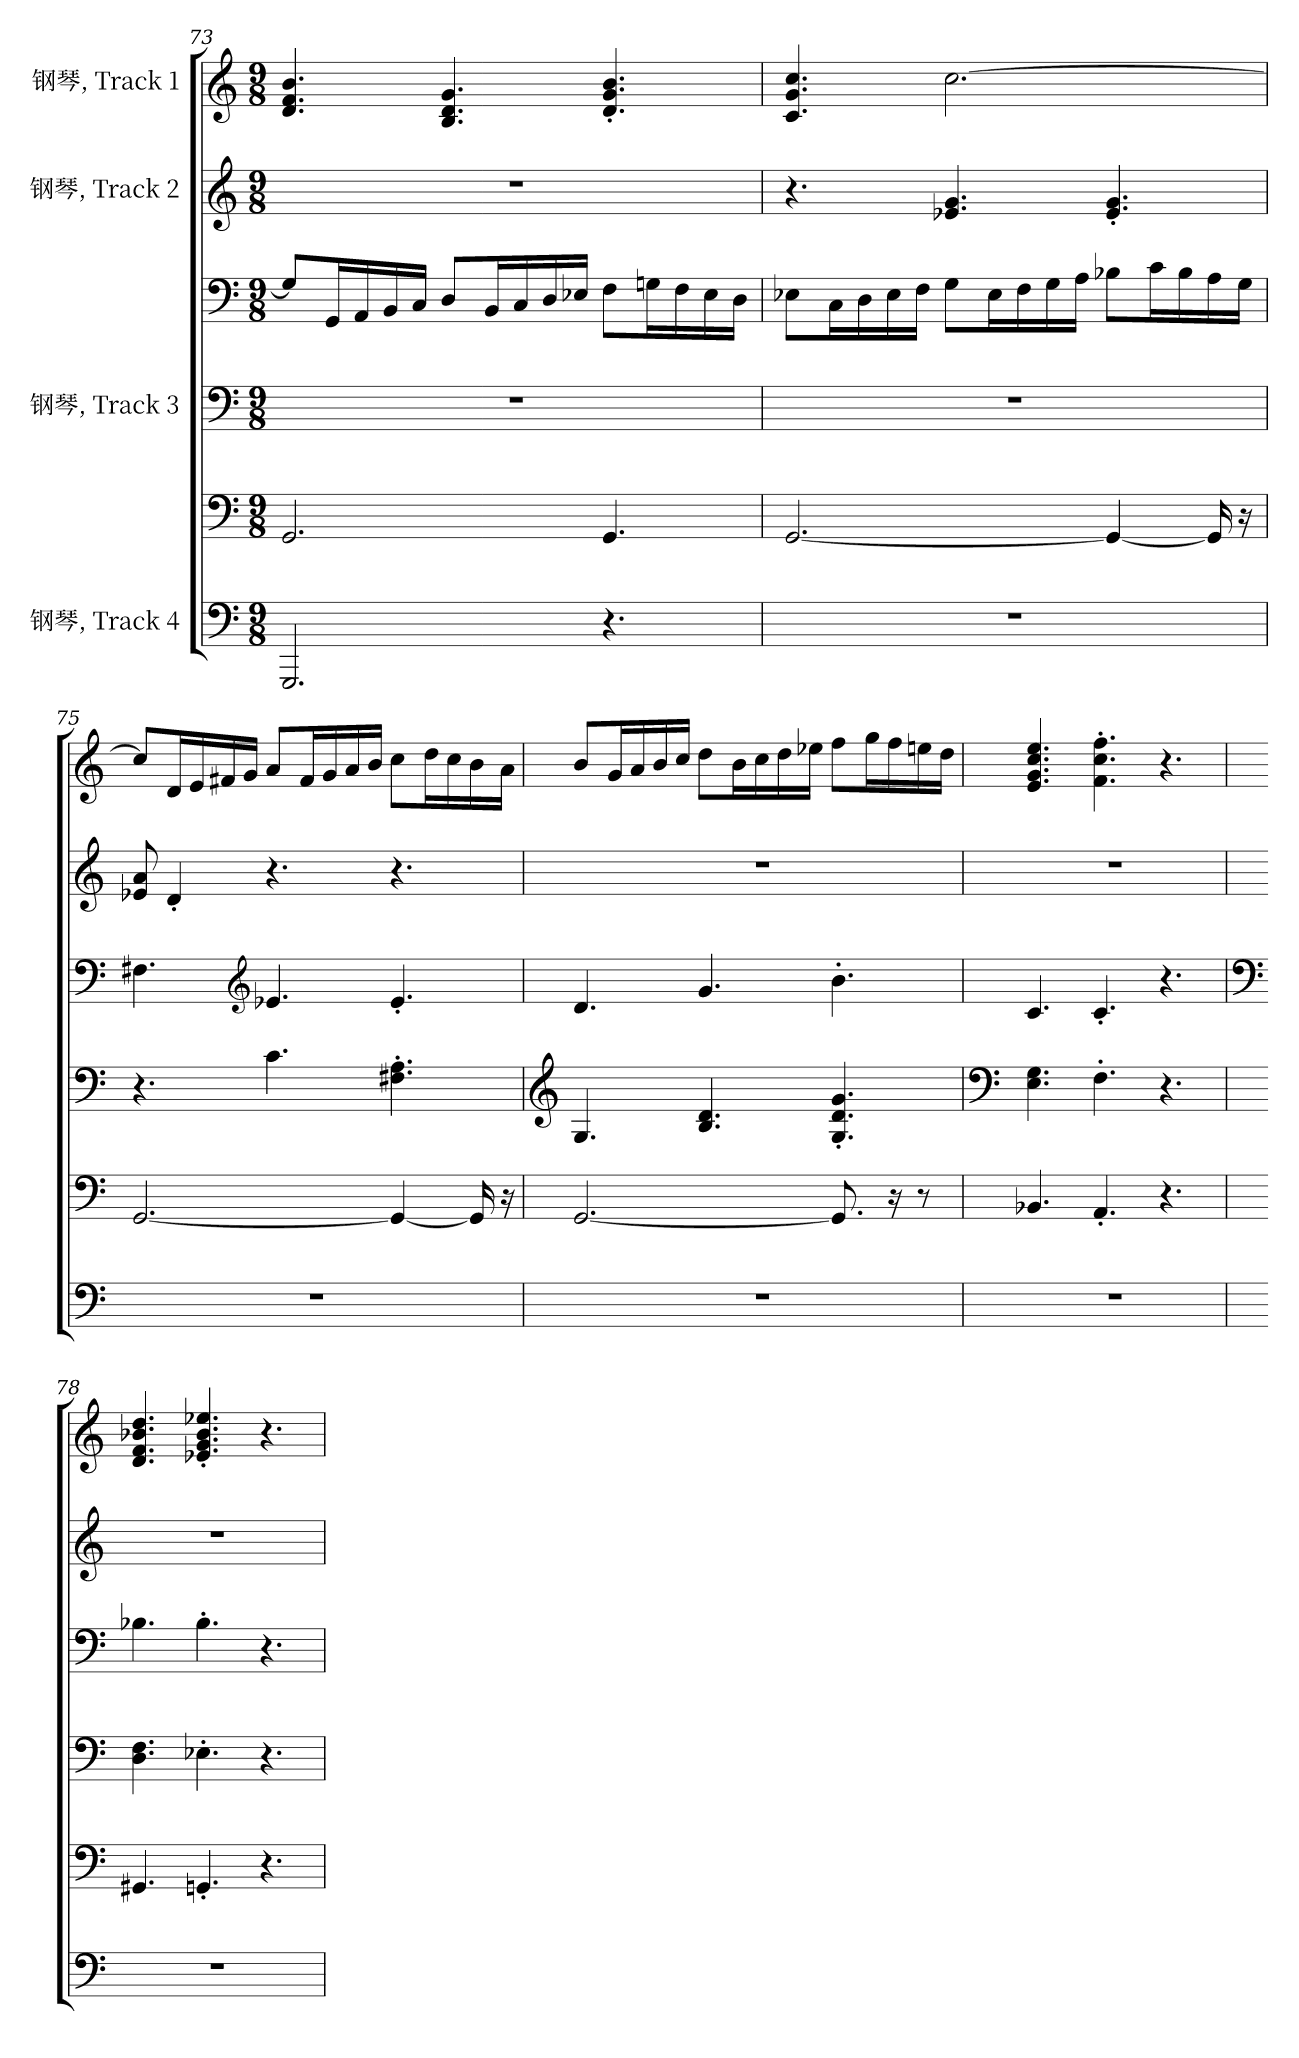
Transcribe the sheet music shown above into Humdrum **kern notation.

**kern	**kern	**kern	**kern	**kern	**kern
*part4	*part4	*part3	*part3	*part2	*part1
*staff6	*staff5	*staff4	*staff3	*staff2	*staff1
*I"钢琴, Track 4	*	*I"钢琴, Track 3	*	*I"钢琴, Track 2	*I"钢琴, Track 1
*clefF4	*clefF4	*clefF4	*clefF4	*clefG2	*clefG2
*k[]	*k[]	*k[]	*k[]	*k[]	*k[]
*M9/8	*M9/8	*M9/8	*M9/8	*M9/8	*M9/8
=73	=73	=73	=73	=73	=73
2.GGG/	2.GG/	8%9r	8G#/L]	8%9r	4.d/ 4.f/ 4.b/
.	.	.	16GG/L	.	.
.	.	.	16AA/	.	.
.	.	.	16BB/	.	.
.	.	.	16C/JJ	.	.
.	.	.	8D/L	.	4.B/ 4.d/ 4.g/
.	.	.	16BB/L	.	.
.	.	.	16C/	.	.
.	.	.	16D/	.	.
.	.	.	16E-X/JJ	.	.
4.r	4.GG/	.	8F\L	.	4.d/' 4.g/' 4.b/'
.	.	.	16Gn\L	.	.
.	.	.	16F\	.	.
.	.	.	16E-\	.	.
.	.	.	16D\JJ	.	.
!!LO:PB:g=z
=74	=74	=74	=74	=74	=74
8%9r	[2.GG/	8%9r	8E-X\L	4.r	4.c/ 4.g/ 4.cc/
.	.	.	16C\L	.	.
.	.	.	16D\	.	.
.	.	.	16E-\	.	.
.	.	.	16F\JJ	.	.
.	.	.	8G\L	4.e-X/ 4.g/	[2.cc\
.	.	.	16E-\L	.	.
.	.	.	16F\	.	.
.	.	.	16G\	.	.
.	.	.	16A\JJ	.	.
.	4GG/_	.	8B-X\L	4.e-/' 4.g/'	.
.	.	.	16c\L	.	.
.	.	.	16B-\	.	.
.	16GG/]	.	16A\	.	.
.	16r	.	16G\JJ	.	.
=75	=75	=75	=75	=75	=75
8%9r	[2.GG/	4.r	4.F#X\	8e-X/ 8a/	8cc/L]
.	.	.	.	4d'/	16d/L
.	.	.	.	.	16e/
.	.	.	.	.	16f#X/
.	.	.	.	.	16g/JJ
*	*	*	*clefG2	*	*
.	.	4.c\	4.e-X/	4.r	8a/L
.	.	.	.	.	16f#/L
.	.	.	.	.	16g/
.	.	.	.	.	16a/
.	.	.	.	.	16b/JJ
.	4GG/_	4.F#X\' 4.A\'	4.e-'/	4.r	8cc\L
.	.	.	.	.	16dd\L
.	.	.	.	.	16cc\
.	16GG/]	.	.	.	16b\
.	16r	.	.	.	16a\JJ
!!LO:LB:g=z
=76	=76	=76	=76	=76	=76
*	*	*clefG2	*	*	*
8%9r	[2.GG/	4.G/	4.d/	8%9r	8b/L
.	.	.	.	.	16g/L
.	.	.	.	.	16a/
.	.	.	.	.	16b/
.	.	.	.	.	16cc/JJ
.	.	4.B/ 4.d/	4.g/	.	8dd\L
.	.	.	.	.	16b\L
.	.	.	.	.	16cc\
.	.	.	.	.	16dd\
.	.	.	.	.	16ee-X\JJ
.	8.GG/]	4.G/' 4.d/' 4.g/'	4.b'\	.	8ff\L
.	.	.	.	.	16gg\L
.	16r	.	.	.	16ff\
.	8r	.	.	.	16een\
.	.	.	.	.	16dd\JJ
=77	=77	=77	=77	=77	=77
*	*	*clefF4	*	*	*
8%9r	4.BB-X/	4.E\ 4.G\	4.c/	8%9r	4.e/ 4.g/ 4.cc/ 4.ee/
.	4.AA'/	4.F'\	4.c'/	.	4.f\' 4.cc\' 4.ff\'
.	4.r	4.r	4.r	.	4.r
=78	=78	=78	=78	=78	=78
*	*	*	*clefF4	*	*
8%9r	4.GG#X/	4.D\ 4.F\	4.B-X\	8%9r	4.d/ 4.f/ 4.b-X/ 4.dd/
.	4.GGn'/	4.E-X'\	4.B-'\	.	4.e-X/' 4.g/' 4.b-/' 4.ee-X/'
.	4.r	4.r	4.r	.	4.r
=	=	=	=	=	=
*-	*-	*-	*-	*-	*-
